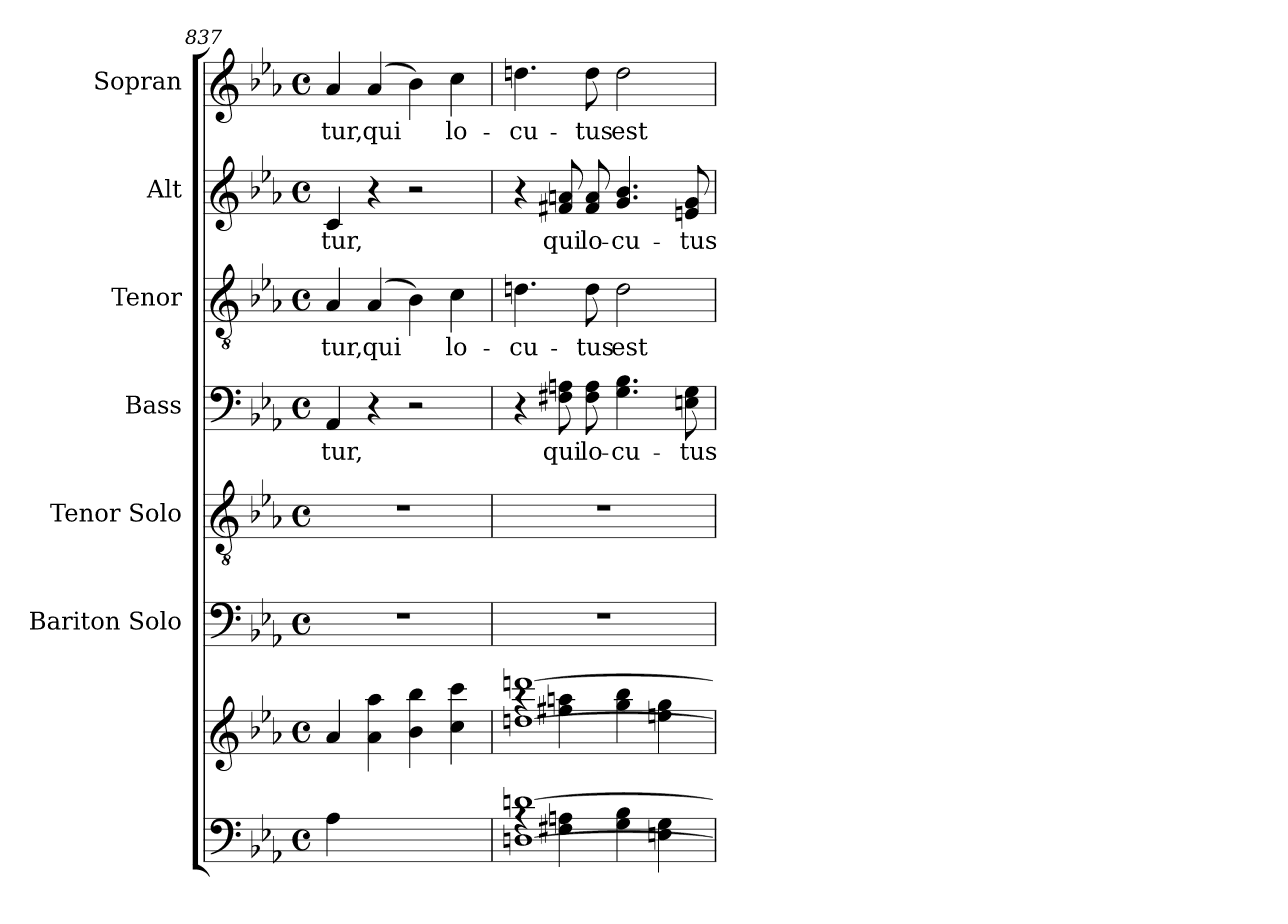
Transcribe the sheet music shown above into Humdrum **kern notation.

**kern	**kern	**kern	**kern	**kern	**text	**kern	**text	**kern	**text	**kern	**text
*part7	*part7	*part6	*part5	*part4	*part4	*part3	*part3	*part2	*part2	*part1	*part1
*staff8	*staff7	*staff6	*staff5	*staff4	*staff4	*staff3	*staff3	*staff2	*staff2	*staff1	*staff1
*	*	*I"Bariton Solo	*I"Tenor Solo	*I"Bass	*	*I"Tenor	*	*I"Alt	*	*I"Sopran	*
*	*	*	*	*I'B.	*	*I'T.	*	*I'A.	*	*I'S.	*
*clefF4	*clefG2	*clefF4	*clefGv2	*clefF4	*	*clefGv2	*	*clefG2	*	*clefG2	*
*k[b-e-a-]	*k[b-e-a-]	*k[b-e-a-]	*k[b-e-a-]	*k[b-e-a-]	*	*k[b-e-a-]	*	*k[b-e-a-]	*	*k[b-e-a-]	*
*E-:	*E-:	*E-:	*E-:	*E-:	*	*E-:	*	*E-:	*	*E-:	*
*M4/4	*M4/4	*M4/4	*M4/4	*M4/4	*	*M4/4	*	*M4/4	*	*M4/4	*
*met(c)	*met(c)	*met(c)	*met(c)	*met(c)	*	*met(c)	*	*met(c)	*	*met(c)	*
=837	=837	=837	=837	=837	=837	=837	=837	=837	=837	=837	=837
!	!	!	!	!	!LO:LY:b	!	!LO:LY:b	!	!LO:LY:b	!	!LO:LY:b
4A-\	4a-/	1r	1r	4AA-/	-tur,	4A-/	-tur,	4c/	-tur,	4a-/	-tur,
!	!	!	!	!	!	!	!LO:LY:b	!	!	!	!LO:LY:b
2.ryy	4a-\ 4aa-\	.	.	4r	.	(4A-/	qui	4r	.	(4a-/	qui
.	4b-\ 4bb-\	.	.	2r	.	4B-\)	.	2r	.	4b-\)	.
!	!	!	!	!	!	!	!LO:LY:b	!	!	!	!LO:LY:b
.	4cc\ 4ccc\	.	.	.	.	4c\	lo-	.	.	4cc\	lo-
!!LO:LB:g=z
=838	=838	=838	=838	=838	=838	=838	=838	=838	=838	=838	=838
*^	*^	*	*	*	*	*	*	*	*	*	*
!	!	!	!	!	!	!	!	!	!LO:LY:b	!	!	!	!LO:LY:b
[<1Dn [>1dn	4rG	[<1ddn [>1dddn	4rgg	1r	1r	4r	.	4.dn\	-cu-	4r	.	4.ddn\	-cu-
!	!	!	!	!	!	!	!LO:LY:b	!	!	!	!LO:LY:b	!	!
.	4F#X\ 4An\	.	4ff#X\ 4aan\	.	.	8F#X\ 8An\	qui	.	.	8f#X/ 8an/	qui	.	.
!	!	!	!	!	!	!	!LO:LY:b	!	!LO:LY:b	!	!LO:LY:b	!	!LO:LY:b
.	.	.	.	.	.	8F#\ 8A\	lo-	8d\	-tus	8f#/ 8a/	lo-	8dd\	-tus
!	!	!	!	!	!	!	!LO:LY:b	!	!LO:LY:b	!	!LO:LY:b	!	!LO:LY:b
.	4G\ 4B-\	.	4gg\ 4bb-\	.	.	4.G\ 4.B-\	-cu-	2d\	est	4.g/ 4.b-/	-cu-	2dd\	est
.	4En\ 4G\	.	4een\ 4gg\	.	.	.	.	.	.	.	.	.	.
!	!	!	!	!	!	!	!LO:LY:b	!	!	!	!LO:LY:b	!	!
.	.	.	.	.	.	8En\ 8G\	-tus	.	.	8en/ 8g/	-tus	.	.
*v	*v	*	*	*	*	*	*	*	*	*	*	*	*
*	*v	*v	*	*	*	*	*	*	*	*	*	*
=	=	=	=	=	=	=	=	=	=	=	=
*-	*-	*-	*-	*-	*-	*-	*-	*-	*-	*-	*-
